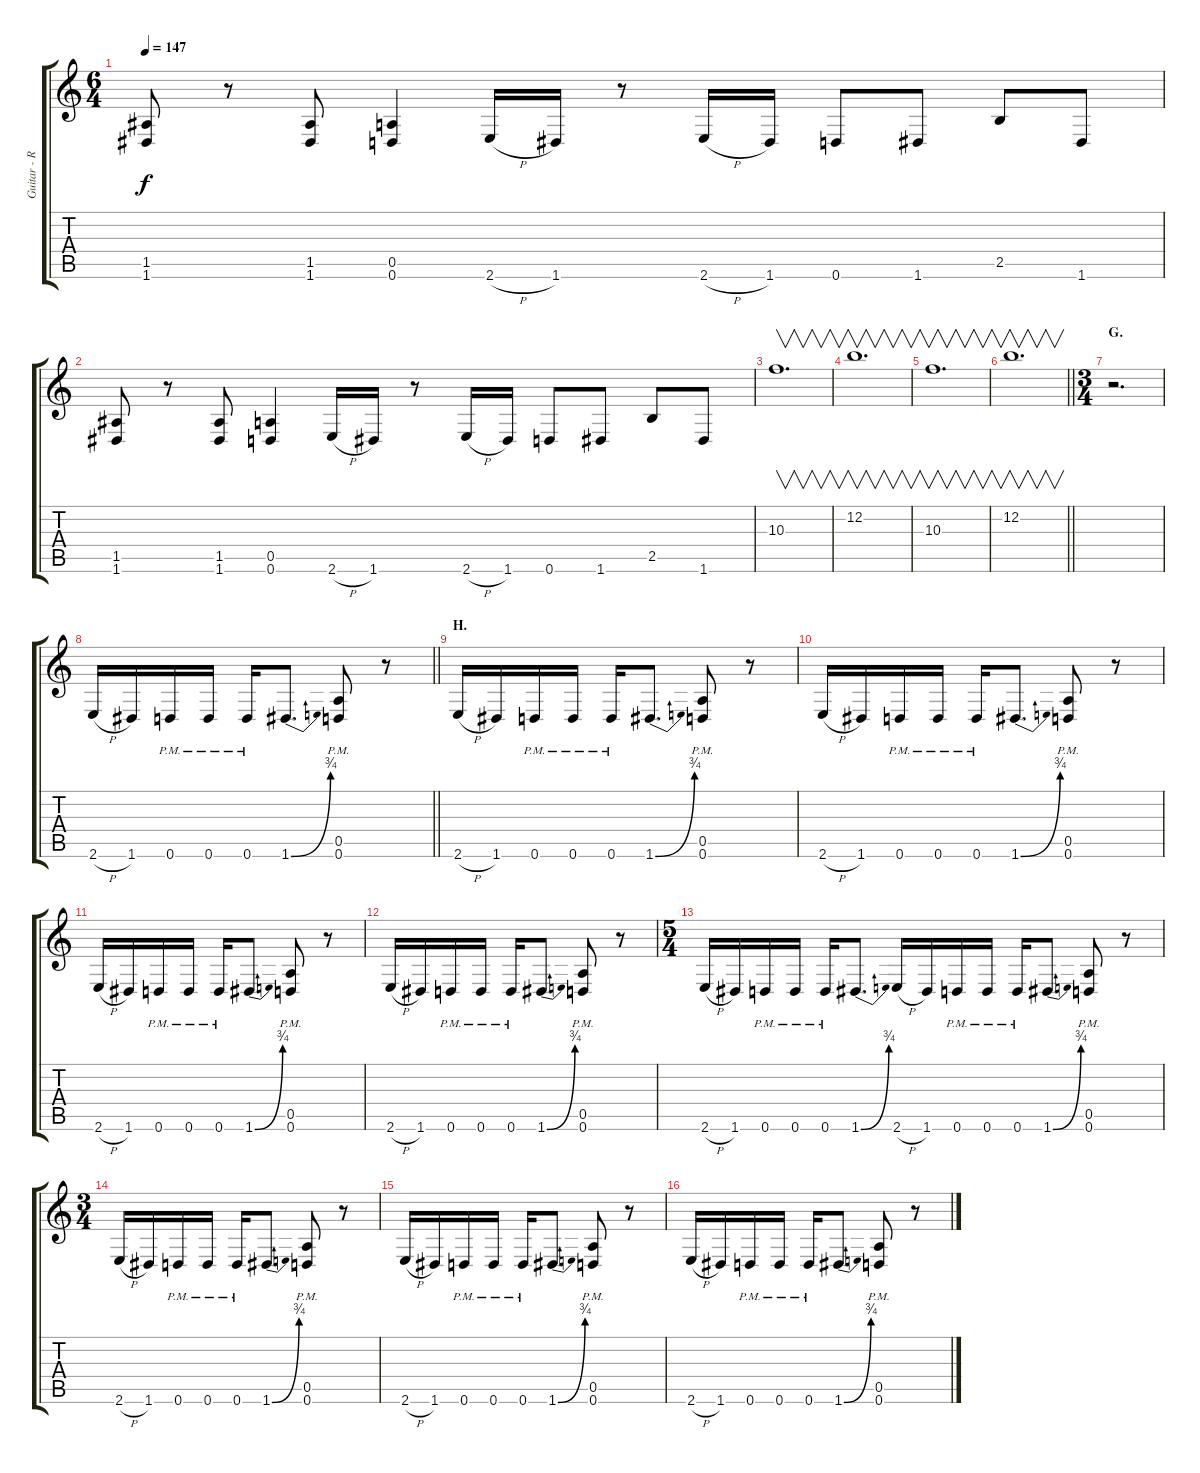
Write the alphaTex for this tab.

\track ("Guitar - Right" "Guitar - R") {instrument distortionguitar}
\staff {score tabs}
\tuning (E4 B3 G3 D3 A2 D2) {hide}
\ts (6 4)
\tempo 147
\clef g2
\ks c
(1.5 1.6).8{dy f} r.8 (1.5 1.6).8 (0.5 0.6).4 2.6{h}.16 1.6.16 r.8 2.6{h}.16 1.6.16 0.6.8 1.6.8 2.5.8 1.6.8 |
(1.5 1.6).8 r.8 (1.5 1.6).8 (0.5 0.6).4 2.6{h}.16 1.6.16 r.8 2.6{h}.16 1.6.16 0.6.8 1.6.8 2.5.8 1.6.8 |
10.3.1{v d} |
12.2.1{v d} |
10.3.1{v d} |
\barLineRight lightlight
12.2.1{v d} |
\ts (3 4)
\section ("" "G.")
r.2{d} |
\barLineRight lightlight
2.6{h}.16 1.6.16 0.6{pm}.16 0.6{pm}.16 0.6{pm}.16 1.6{be (bend 0 0 60 3)}.8{d} (0.5{pm} 0.6{pm}).8 r.8 |
\section ("" "H.")
2.6{h}.16 1.6.16 0.6{pm}.16 0.6{pm}.16 0.6{pm}.16 1.6{be (bend 0 0 60 3)}.8{d} (0.5{pm} 0.6{pm}).8 r.8 |
2.6{h}.16 1.6.16 0.6{pm}.16 0.6{pm}.16 0.6{pm}.16 1.6{be (bend 0 0 60 3)}.8{d} (0.5{pm} 0.6{pm}).8 r.8 |
2.6{h}.16 1.6.16 0.6{pm}.16 0.6{pm}.16 0.6{pm}.16 1.6{be (bend 0 0 60 3)}.8{d} (0.5{pm} 0.6{pm}).8 r.8 |
2.6{h}.16 1.6.16 0.6{pm}.16 0.6{pm}.16 0.6{pm}.16 1.6{be (bend 0 0 60 3)}.8{d} (0.5{pm} 0.6{pm}).8 r.8 |
\ts (5 4)
2.6{h}.16 1.6.16 0.6{pm}.16 0.6{pm}.16 0.6{pm}.16 1.6{be (bend 0 0 60 3)}.8{d} 2.6{h}.16 1.6.16 0.6{pm}.16 0.6{pm}.16 0.6{pm}.16 1.6{be (bend 0 0 60 3)}.8{d} (0.5{pm} 0.6{pm}).8 r.8 |
\ts (3 4)
2.6{h}.16 1.6.16 0.6{pm}.16 0.6{pm}.16 0.6{pm}.16 1.6{be (bend 0 0 60 3)}.8{d} (0.5{pm} 0.6{pm}).8 r.8 |
2.6{h}.16 1.6.16 0.6{pm}.16 0.6{pm}.16 0.6{pm}.16 1.6{be (bend 0 0 60 3)}.8{d} (0.5{pm} 0.6{pm}).8 r.8 |
2.6{h}.16 1.6.16 0.6{pm}.16 0.6{pm}.16 0.6{pm}.16 1.6{be (bend 0 0 60 3)}.8{d} (0.5{pm} 0.6{pm}).8 r.8
